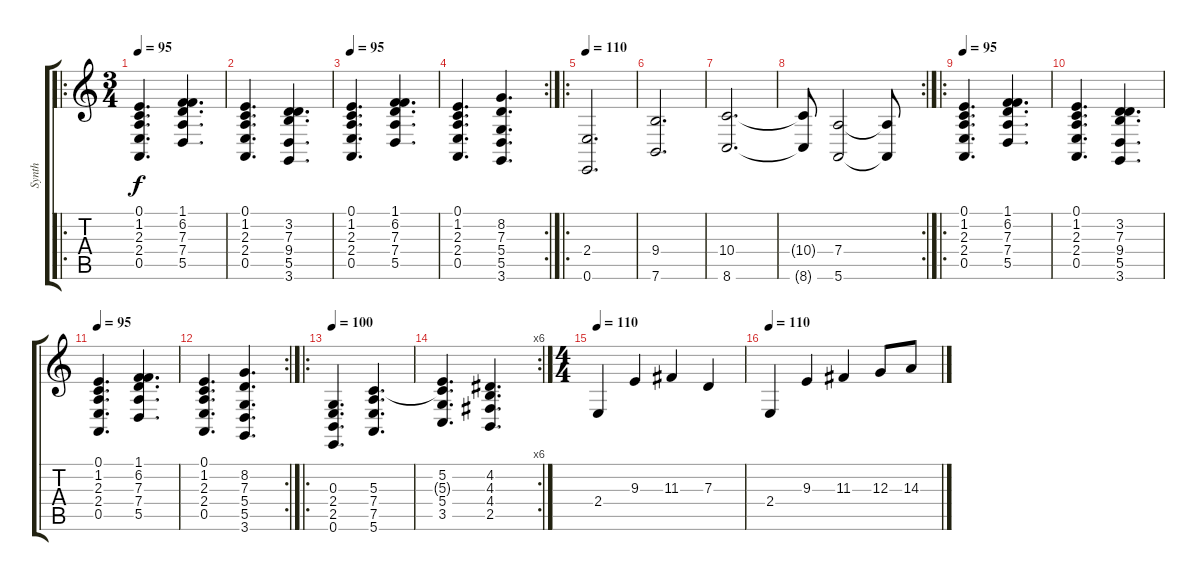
\track ("Synth" "Synth") {instrument pad4choir}
\staff {score tabs}
\tuning (E4 B3 G3 D3 A2 E2) {hide}
\ro
\ts (3 4)
\tempo 95
\clef g2
\ks c
(0.1 1.2 2.3 2.4 0.5).4{d dy f} (1.1 6.2 7.3 7.4 5.5).4{d} |
(0.1 1.2 2.3 2.4 0.5).4{d} (3.2 7.3 9.4 5.5 3.6).4{d} |
\tempo 95
(0.1 1.2 2.3 2.4 0.5).4{d} (1.1 6.2 7.3 7.4 5.5).4{d} |
\rc 2
(0.1 1.2 2.3 2.4 0.5).4{d} (8.2 7.3 5.4 5.5 3.6).4{d} |
\ro
\tempo 110
(2.4 0.6).2{d volume 11} |
(9.4 7.6).2{d} |
(10.4 8.6).2{d} |
\rc 2
(10.4{t} 8.6{t}).8 (7.4 5.6).2 (7.4{t} 5.6{t}).8 |
\ro
\tempo 95
(0.1 1.2 2.3 2.4 0.5).4{d} (1.1 6.2 7.3 7.4 5.5).4{d} |
(0.1 1.2 2.3 2.4 0.5).4{d} (3.2 7.3 9.4 5.5 3.6).4{d} |
\tempo 95
(0.1 1.2 2.3 2.4 0.5).4{d} (1.1 6.2 7.3 7.4 5.5).4{d} |
\rc 2
(0.1 1.2 2.3 2.4 0.5).4{d} (8.2 7.3 5.4 5.5 3.6).4{d} |
\ro
\tempo 100
(0.3 2.4 2.5 0.6).4{d volume 13 instrument synthstrings1} (5.3 7.4 7.5 5.6).4{d} |
\rc 6
(5.2 5.3{t} 5.4 3.5).4{d} (4.2 4.3 4.4 2.5).4{d} |
\ts (4 4)
\tempo 110
2.4.4{volume 16 instrument synthstrings1} 9.3.4 11.3.4 7.3.4 |
\tempo 110
2.4.4{instrument synthstrings1} 9.3.4 11.3.4 12.3.8 14.3.8
